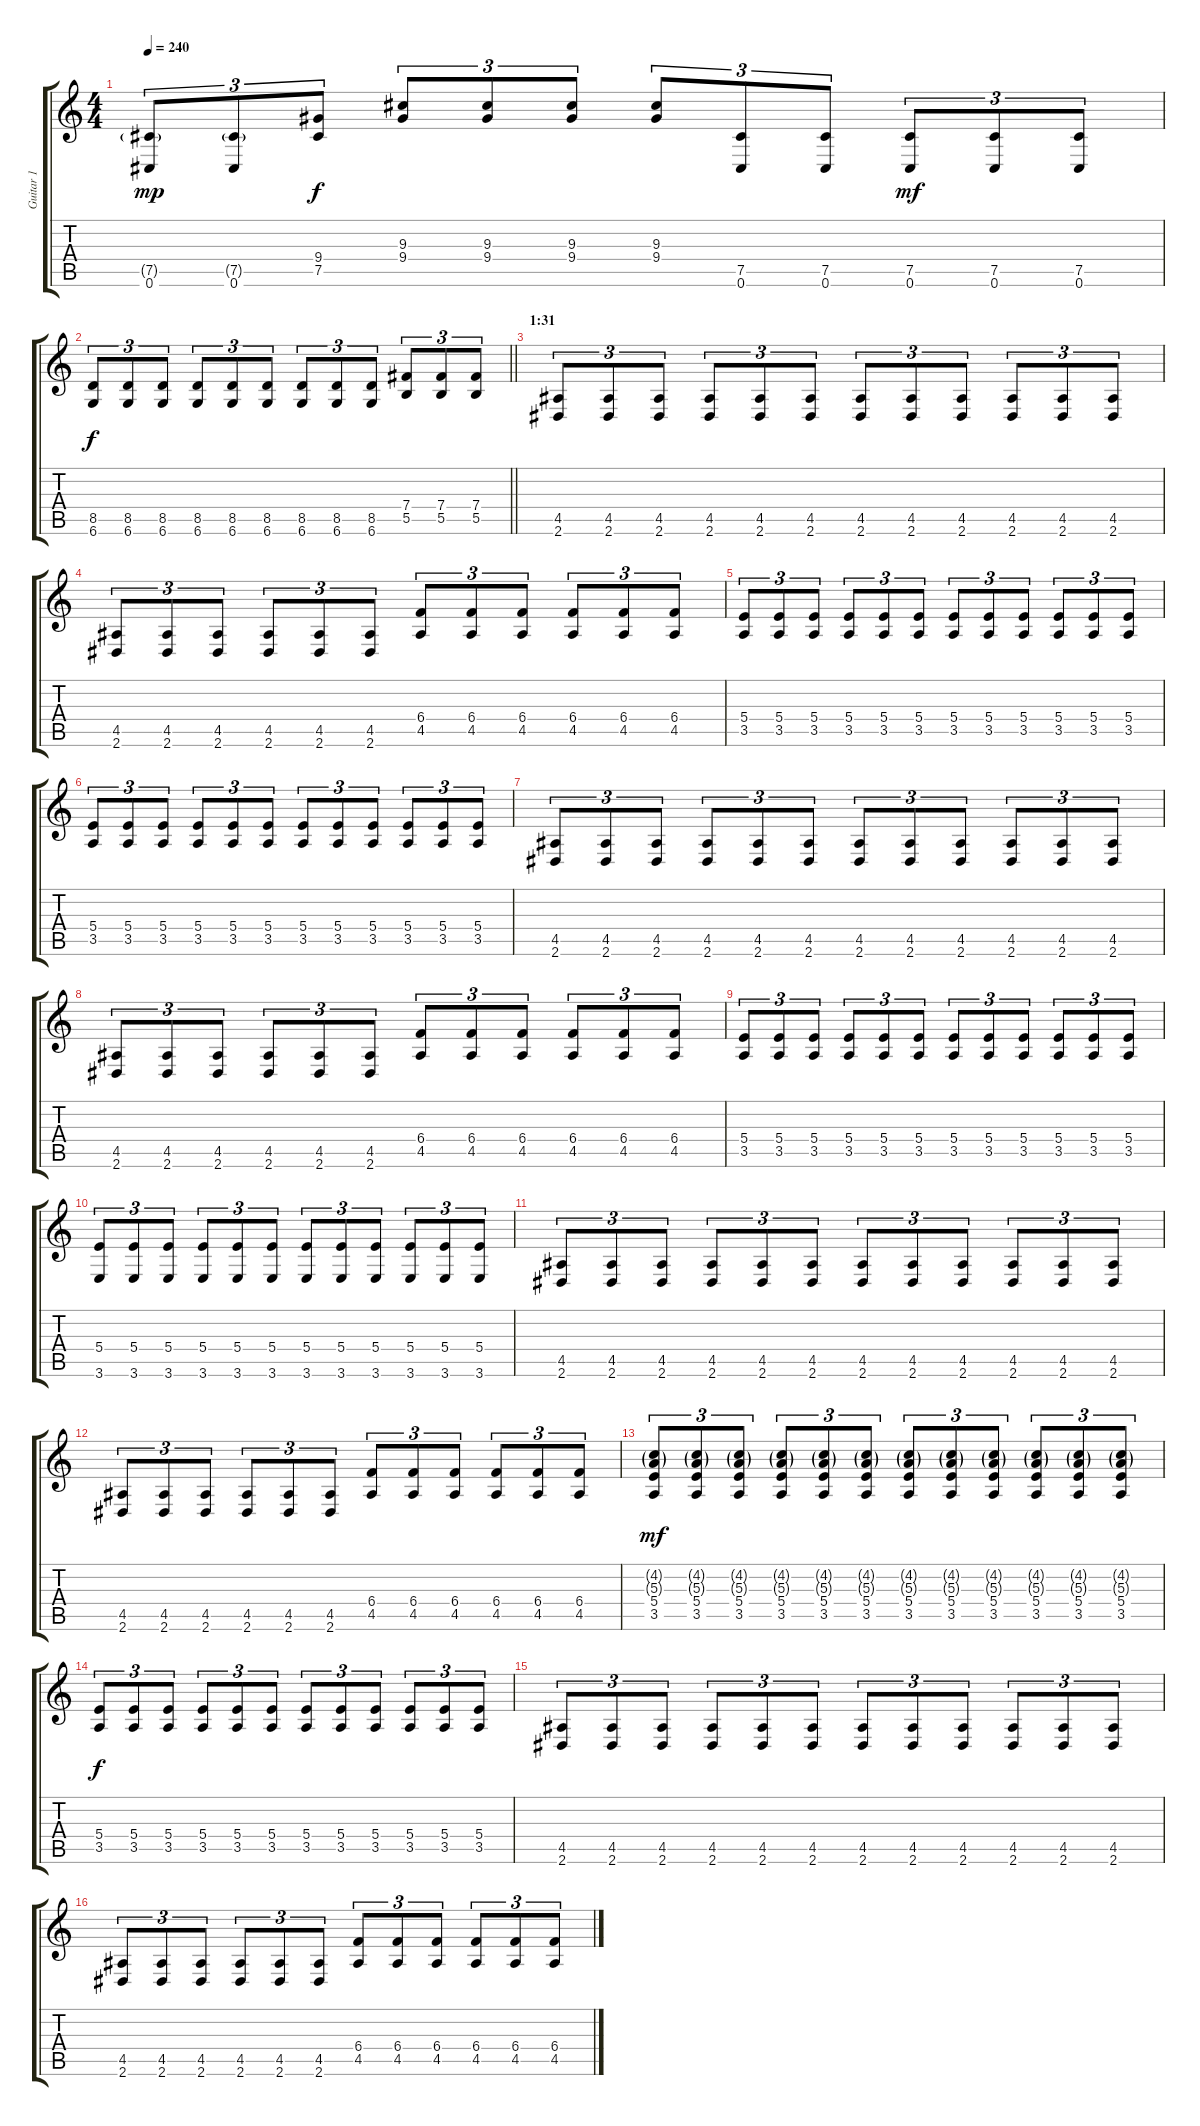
\track ("Guitar 1" "Guitar 1") {instrument distortionguitar}
\staff {score tabs}
\tuning (Db4 Ab3 E3 B2 Gb2 Db2) {hide}
\ts (4 4)
\tempo 240
\clef g2
\ks c
(7.5{g} 0.6).8{tu (3 2) dy mp} (7.5{g} 0.6).8{tu (3 2)} (9.4 7.5).8{tu (3 2) dy f} (9.3 9.4).8{tu (3 2)} (9.3 9.4).8{tu (3 2)} (9.3 9.4).8{tu (3 2)} (9.3 9.4).8{tu (3 2)} (7.5 0.6).8{tu (3 2)} (7.5 0.6).8{tu (3 2)} (7.5 0.6).8{tu (3 2) dy mf} (7.5 0.6).8{tu (3 2)} (7.5 0.6).8{tu (3 2)} |
\barLineRight lightlight
(8.5 6.6).8{tu (3 2) dy f} (8.5 6.6).8{tu (3 2)} (8.5 6.6).8{tu (3 2)} (8.5 6.6).8{tu (3 2)} (8.5 6.6).8{tu (3 2)} (8.5 6.6).8{tu (3 2)} (8.5 6.6).8{tu (3 2)} (8.5 6.6).8{tu (3 2)} (8.5 6.6).8{tu (3 2)} (7.4 5.5).8{tu (3 2)} (7.4 5.5).8{tu (3 2)} (7.4 5.5).8{tu (3 2)} |
\section ("" "1:31")
(4.5 2.6).8{tu (3 2) balance 8 instrument distortionguitar} (4.5 2.6).8{tu (3 2)} (4.5 2.6).8{tu (3 2)} (4.5 2.6).8{tu (3 2)} (4.5 2.6).8{tu (3 2)} (4.5 2.6).8{tu (3 2)} (4.5 2.6).8{tu (3 2)} (4.5 2.6).8{tu (3 2)} (4.5 2.6).8{tu (3 2)} (4.5 2.6).8{tu (3 2)} (4.5 2.6).8{tu (3 2)} (4.5 2.6).8{tu (3 2)} |
(4.5 2.6).8{tu (3 2)} (4.5 2.6).8{tu (3 2)} (4.5 2.6).8{tu (3 2)} (4.5 2.6).8{tu (3 2)} (4.5 2.6).8{tu (3 2)} (4.5 2.6).8{tu (3 2)} (6.4 4.5).8{tu (3 2)} (6.4 4.5).8{tu (3 2)} (6.4 4.5).8{tu (3 2)} (6.4 4.5).8{tu (3 2)} (6.4 4.5).8{tu (3 2)} (6.4 4.5).8{tu (3 2)} |
(5.4 3.5).8{tu (3 2)} (5.4 3.5).8{tu (3 2)} (5.4 3.5).8{tu (3 2)} (5.4 3.5).8{tu (3 2)} (5.4 3.5).8{tu (3 2)} (5.4 3.5).8{tu (3 2)} (5.4 3.5).8{tu (3 2)} (5.4 3.5).8{tu (3 2)} (5.4 3.5).8{tu (3 2)} (5.4 3.5).8{tu (3 2)} (5.4 3.5).8{tu (3 2)} (5.4 3.5).8{tu (3 2)} |
(5.4 3.5).8{tu (3 2)} (5.4 3.5).8{tu (3 2)} (5.4 3.5).8{tu (3 2)} (5.4 3.5).8{tu (3 2)} (5.4 3.5).8{tu (3 2)} (5.4 3.5).8{tu (3 2)} (5.4 3.5).8{tu (3 2)} (5.4 3.5).8{tu (3 2)} (5.4 3.5).8{tu (3 2)} (5.4 3.5).8{tu (3 2)} (5.4 3.5).8{tu (3 2)} (5.4 3.5).8{tu (3 2)} |
(4.5 2.6).8{tu (3 2)} (4.5 2.6).8{tu (3 2)} (4.5 2.6).8{tu (3 2)} (4.5 2.6).8{tu (3 2)} (4.5 2.6).8{tu (3 2)} (4.5 2.6).8{tu (3 2)} (4.5 2.6).8{tu (3 2)} (4.5 2.6).8{tu (3 2)} (4.5 2.6).8{tu (3 2)} (4.5 2.6).8{tu (3 2)} (4.5 2.6).8{tu (3 2)} (4.5 2.6).8{tu (3 2)} |
(4.5 2.6).8{tu (3 2)} (4.5 2.6).8{tu (3 2)} (4.5 2.6).8{tu (3 2)} (4.5 2.6).8{tu (3 2)} (4.5 2.6).8{tu (3 2)} (4.5 2.6).8{tu (3 2)} (6.4 4.5).8{tu (3 2)} (6.4 4.5).8{tu (3 2)} (6.4 4.5).8{tu (3 2)} (6.4 4.5).8{tu (3 2)} (6.4 4.5).8{tu (3 2)} (6.4 4.5).8{tu (3 2)} |
(5.4 3.5).8{tu (3 2)} (5.4 3.5).8{tu (3 2)} (5.4 3.5).8{tu (3 2)} (5.4 3.5).8{tu (3 2)} (5.4 3.5).8{tu (3 2)} (5.4 3.5).8{tu (3 2)} (5.4 3.5).8{tu (3 2)} (5.4 3.5).8{tu (3 2)} (5.4 3.5).8{tu (3 2)} (5.4 3.5).8{tu (3 2)} (5.4 3.5).8{tu (3 2)} (5.4 3.5).8{tu (3 2)} |
(5.4 3.6).8{tu (3 2)} (5.4 3.6).8{tu (3 2)} (5.4 3.6).8{tu (3 2)} (5.4 3.6).8{tu (3 2)} (5.4 3.6).8{tu (3 2)} (5.4 3.6).8{tu (3 2)} (5.4 3.6).8{tu (3 2)} (5.4 3.6).8{tu (3 2)} (5.4 3.6).8{tu (3 2)} (5.4 3.6).8{tu (3 2)} (5.4 3.6).8{tu (3 2)} (5.4 3.6).8{tu (3 2)} |
(4.5 2.6).8{tu (3 2)} (4.5 2.6).8{tu (3 2)} (4.5 2.6).8{tu (3 2)} (4.5 2.6).8{tu (3 2)} (4.5 2.6).8{tu (3 2)} (4.5 2.6).8{tu (3 2)} (4.5 2.6).8{tu (3 2)} (4.5 2.6).8{tu (3 2)} (4.5 2.6).8{tu (3 2)} (4.5 2.6).8{tu (3 2)} (4.5 2.6).8{tu (3 2)} (4.5 2.6).8{tu (3 2)} |
(4.5 2.6).8{tu (3 2)} (4.5 2.6).8{tu (3 2)} (4.5 2.6).8{tu (3 2)} (4.5 2.6).8{tu (3 2)} (4.5 2.6).8{tu (3 2)} (4.5 2.6).8{tu (3 2)} (6.4 4.5).8{tu (3 2)} (6.4 4.5).8{tu (3 2)} (6.4 4.5).8{tu (3 2)} (6.4 4.5).8{tu (3 2)} (6.4 4.5).8{tu (3 2)} (6.4 4.5).8{tu (3 2)} |
(4.2{g} 5.3{g} 5.4 3.5).8{tu (3 2) dy mf} (4.2{g} 5.3{g} 5.4 3.5).8{tu (3 2)} (4.2{g} 5.3{g} 5.4 3.5).8{tu (3 2)} (4.2{g} 5.3{g} 5.4 3.5).8{tu (3 2)} (4.2{g} 5.3{g} 5.4 3.5).8{tu (3 2)} (4.2{g} 5.3{g} 5.4 3.5).8{tu (3 2)} (4.2{g} 5.3{g} 5.4 3.5).8{tu (3 2)} (4.2{g} 5.3{g} 5.4 3.5).8{tu (3 2)} (4.2{g} 5.3{g} 5.4 3.5).8{tu (3 2)} (4.2{g} 5.3{g} 5.4 3.5).8{tu (3 2)} (4.2{g} 5.3{g} 5.4 3.5).8{tu (3 2)} (4.2{g} 5.3{g} 5.4 3.5).8{tu (3 2)} |
(5.4 3.5).8{tu (3 2) dy f} (5.4 3.5).8{tu (3 2)} (5.4 3.5).8{tu (3 2)} (5.4 3.5).8{tu (3 2)} (5.4 3.5).8{tu (3 2)} (5.4 3.5).8{tu (3 2)} (5.4 3.5).8{tu (3 2)} (5.4 3.5).8{tu (3 2)} (5.4 3.5).8{tu (3 2)} (5.4 3.5).8{tu (3 2)} (5.4 3.5).8{tu (3 2)} (5.4 3.5).8{tu (3 2)} |
(4.5 2.6).8{tu (3 2)} (4.5 2.6).8{tu (3 2)} (4.5 2.6).8{tu (3 2)} (4.5 2.6).8{tu (3 2)} (4.5 2.6).8{tu (3 2)} (4.5 2.6).8{tu (3 2)} (4.5 2.6).8{tu (3 2)} (4.5 2.6).8{tu (3 2)} (4.5 2.6).8{tu (3 2)} (4.5 2.6).8{tu (3 2)} (4.5 2.6).8{tu (3 2)} (4.5 2.6).8{tu (3 2)} |
(4.5 2.6).8{tu (3 2)} (4.5 2.6).8{tu (3 2)} (4.5 2.6).8{tu (3 2)} (4.5 2.6).8{tu (3 2)} (4.5 2.6).8{tu (3 2)} (4.5 2.6).8{tu (3 2)} (6.4 4.5).8{tu (3 2)} (6.4 4.5).8{tu (3 2)} (6.4 4.5).8{tu (3 2)} (6.4 4.5).8{tu (3 2)} (6.4 4.5).8{tu (3 2)} (6.4 4.5).8{tu (3 2)}
